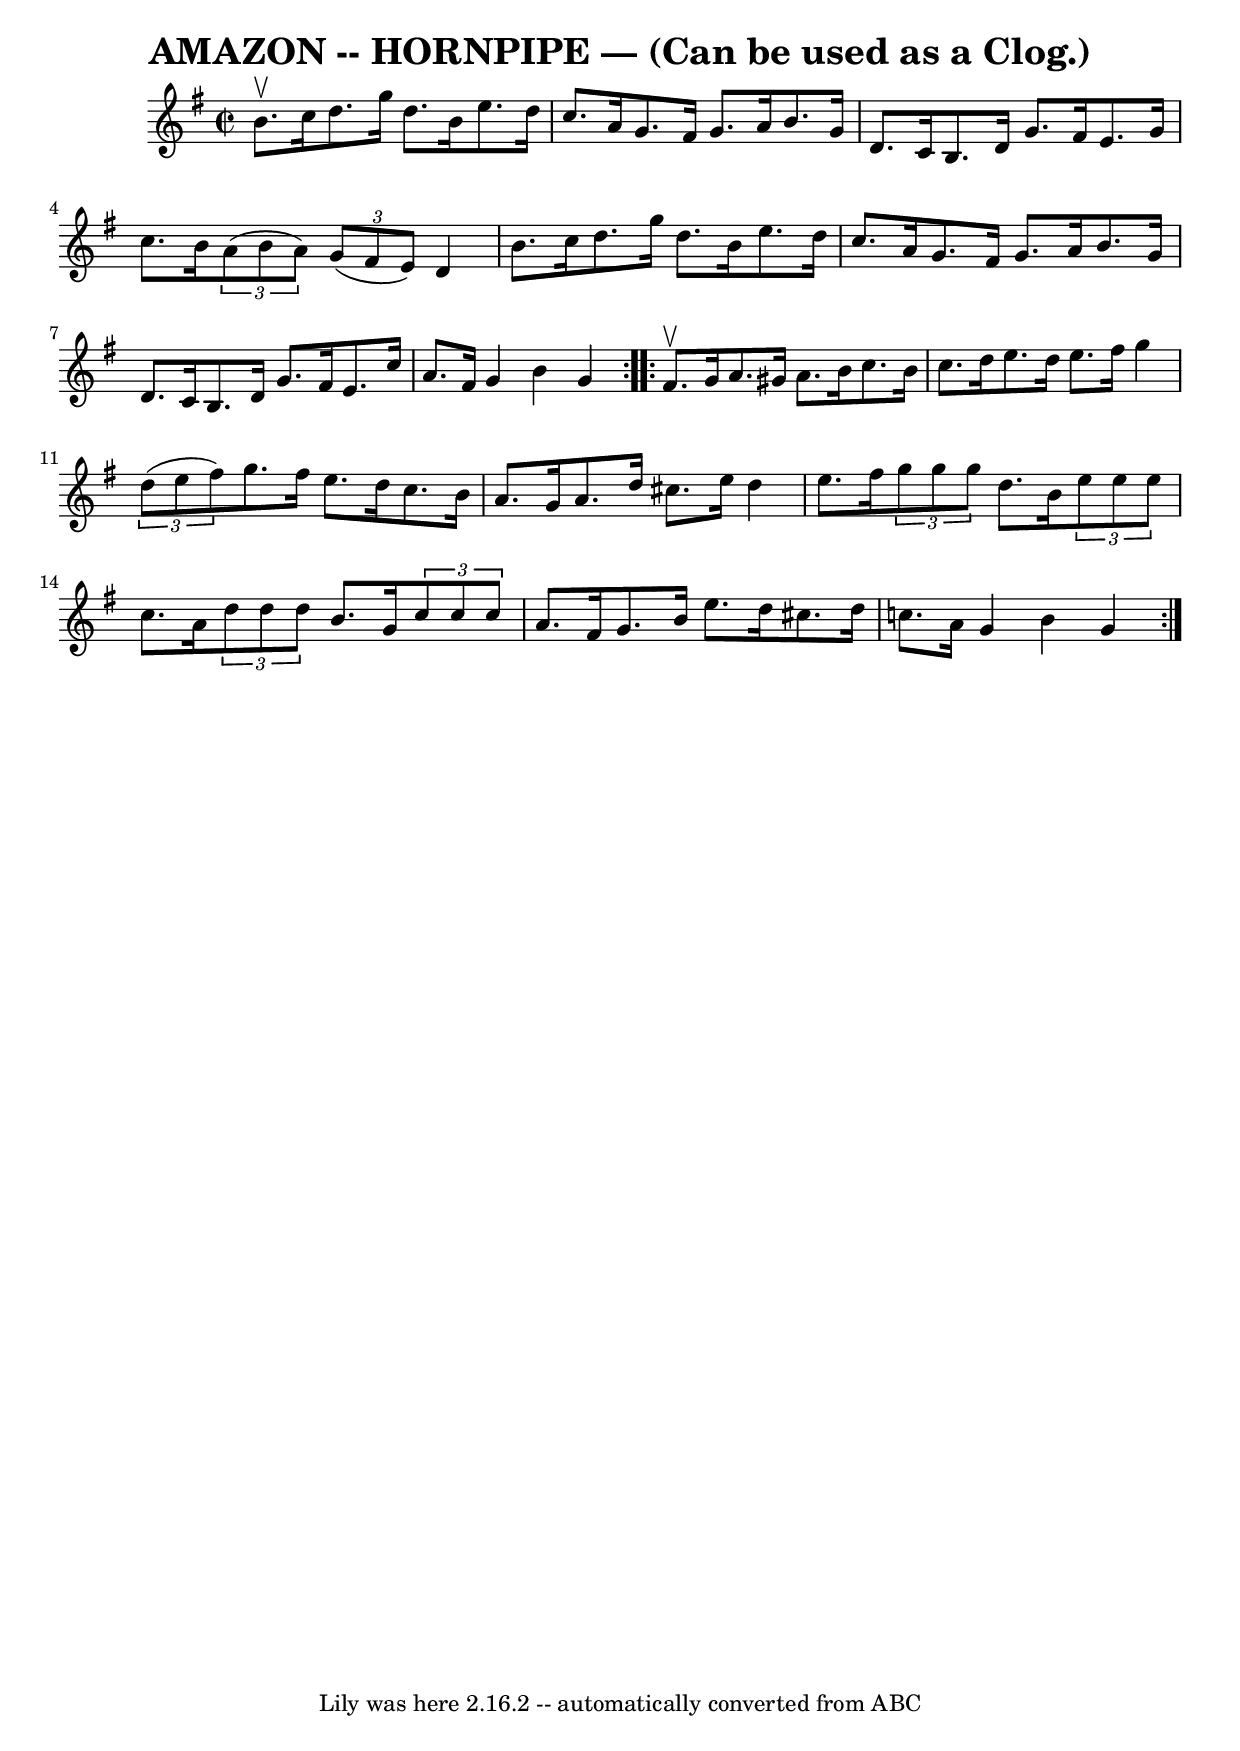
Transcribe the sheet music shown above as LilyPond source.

\version "2.16.2"
\include "Mammoth.ily"
\header {
  %% book = "Ryan's Mammoth Collection of Fiddle Tunes"
  crossRefNumber = "1"
  footnotes = ""
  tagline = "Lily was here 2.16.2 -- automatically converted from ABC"
  title = "AMAZON -- HORNPIPE — (Can be used as a Clog.)"

}
voicedefault =  {



  \repeat volta 2 {

    \override Staff.TimeSignature #'style = #'C
    \time 2/2 
    \key g \major
    b'8.^\upbow c''16        |
    d''8.    
    g''16 d''8. b'16 e''8. d''16 c''8. a'16    |
    g'8.    
    fis'16 g'8. a'16 b'8. g'16 d'8. c'16    |
    b8.    
    d'16 g'8. fis'16 e'8. g'16 c''8. b'16    |
    
    \times 2/3 { a'8 (b'8 a'8) 
	       }   \times 2/3 { g'8 (fis'8 e'8  
				) 
			      } d'4 b'8. c''16    | |
    d''8. g''16 d''8.  
    b'16 e''8. d''16 c''8. a'16    |
    g'8. fis'16 g'8.  
    a'16 b'8. g'16 d'8. c'16    |
    b8. d'16 g'8.    
    fis'16 e'8. c''16 a'8. fis'16    |
    g'4 b'4 g'4    
  }  
  
  \repeat volta 2 {
    fis'8.^\upbow g'16        |
    a'8. gis'16   
    a'8. b'16 c''8. b'16 c''8. d''16    |
    e''8. d''16   
    e''8. fis''16 g''4    \times 2/3 { d''8 (e''8 fis''8) 
				     }    |
    g''8. fis''16 e''8. d''16 c''8. b'16 a'8. g'16   |
    a'8. d''16 cis''8. e''16 d''4 e''8. fis''16     | |
    \times 2/3 { g''8 g''8 g''8  
	       } d''8. b'16  
    \times 2/3 { e''8 e''8 e''8  
	       } c''8. a'16    |
    
    \times 2/3 { d''8 d''8 d''8  
	       } b'8. g'16    \times 2/3 { c''8    
					   c''8 c''8  
					 } a'8. fis'16    |
    g'8. b'16 e''8. d''16   
    cis''8. d''16 c''!8. a'16    |
    g'4 b'4 g'4    
  }   

}

\score{
  <<

    \context Staff="default"
    {
      \voicedefault 
      
    }

  >>
  \layout {
    
  }
  \midi {
  }

}
